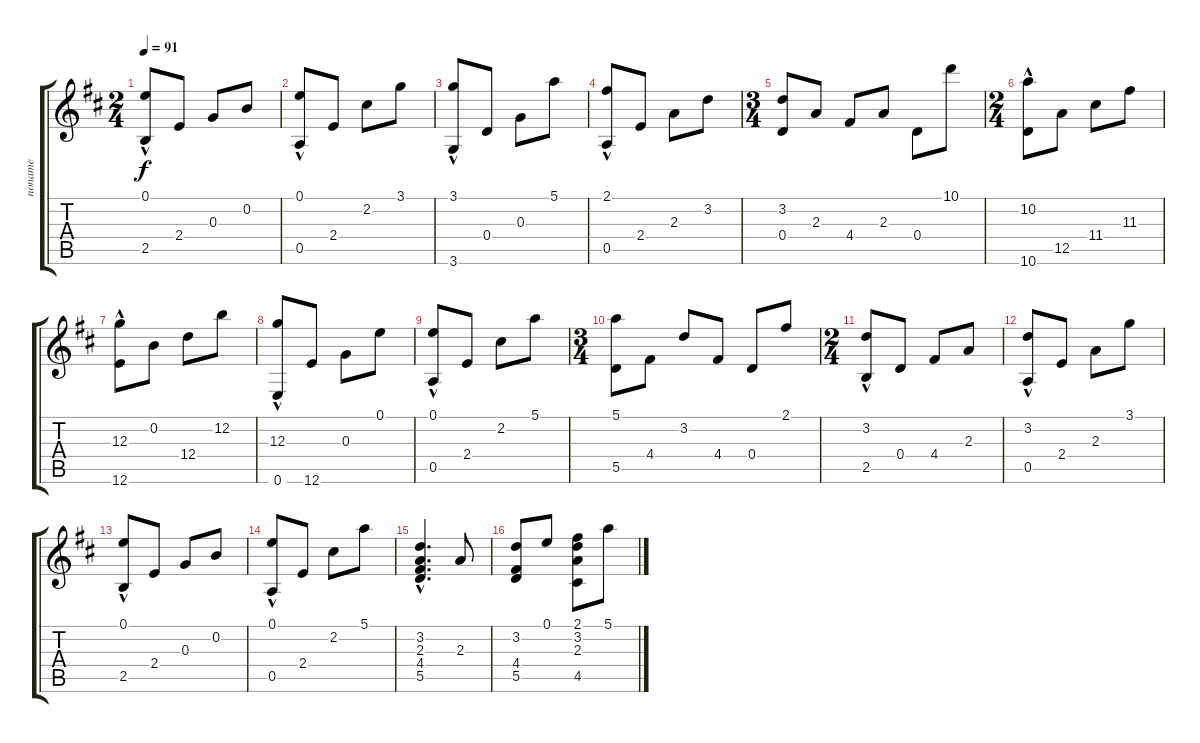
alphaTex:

\track ("noname" "noname") {instrument acousticguitarnylon}
\staff {score tabs}
\tuning (E4 B3 G3 D3 A2 E2) {hide}
\ts (2 4)
\tempo 91
\clef g2
\ks d
(0.1{hac} 2.5).8{dy f} 2.4.8 0.3.8 0.2.8 |
(0.1{hac} 0.5).8 2.4.8 2.2.8 3.1.8 |
(3.1{hac} 3.6).8 0.4.8 0.3.8 5.1.8 |
(2.1{hac} 0.5).8 2.4.8 2.3.8 3.2.8 |
\ts (3 4)
(3.2 0.4).8 2.3.8 4.4.8 2.3.8 0.4.8 10.1.8 |
\ts (2 4)
(10.2{hac} 10.6).8 12.5.8 11.4.8 11.3.8 |
(12.3{hac} 12.6).8 0.2.8 12.4.8 12.2.8 |
(12.3{hac} 0.6).8 12.6.8 0.3.8 0.1.8 |
(0.1{hac} 0.5).8 2.4.8 2.2.8 5.1.8 |
\ts (3 4)
(5.1 5.5).8 4.4.8 3.2.8 4.4.8 0.4.8 2.1.8 |
\ts (2 4)
(3.2{hac} 2.5).8 0.4.8 4.4.8 2.3.8 |
(3.2{hac} 0.5).8 2.4.8 2.3.8 3.1.8 |
(0.1{hac} 2.5).8 2.4.8 0.3.8 0.2.8 |
(0.1{hac} 0.5).8 2.4.8 2.2.8 5.1.8 |
(3.2{hac} 2.3{hac} 4.4{hac} 5.5{hac}).4{d} 2.3.8 |
(3.2 4.4 5.5).8 0.1.8 (2.1 3.2 2.3 4.5).8 5.1.8
